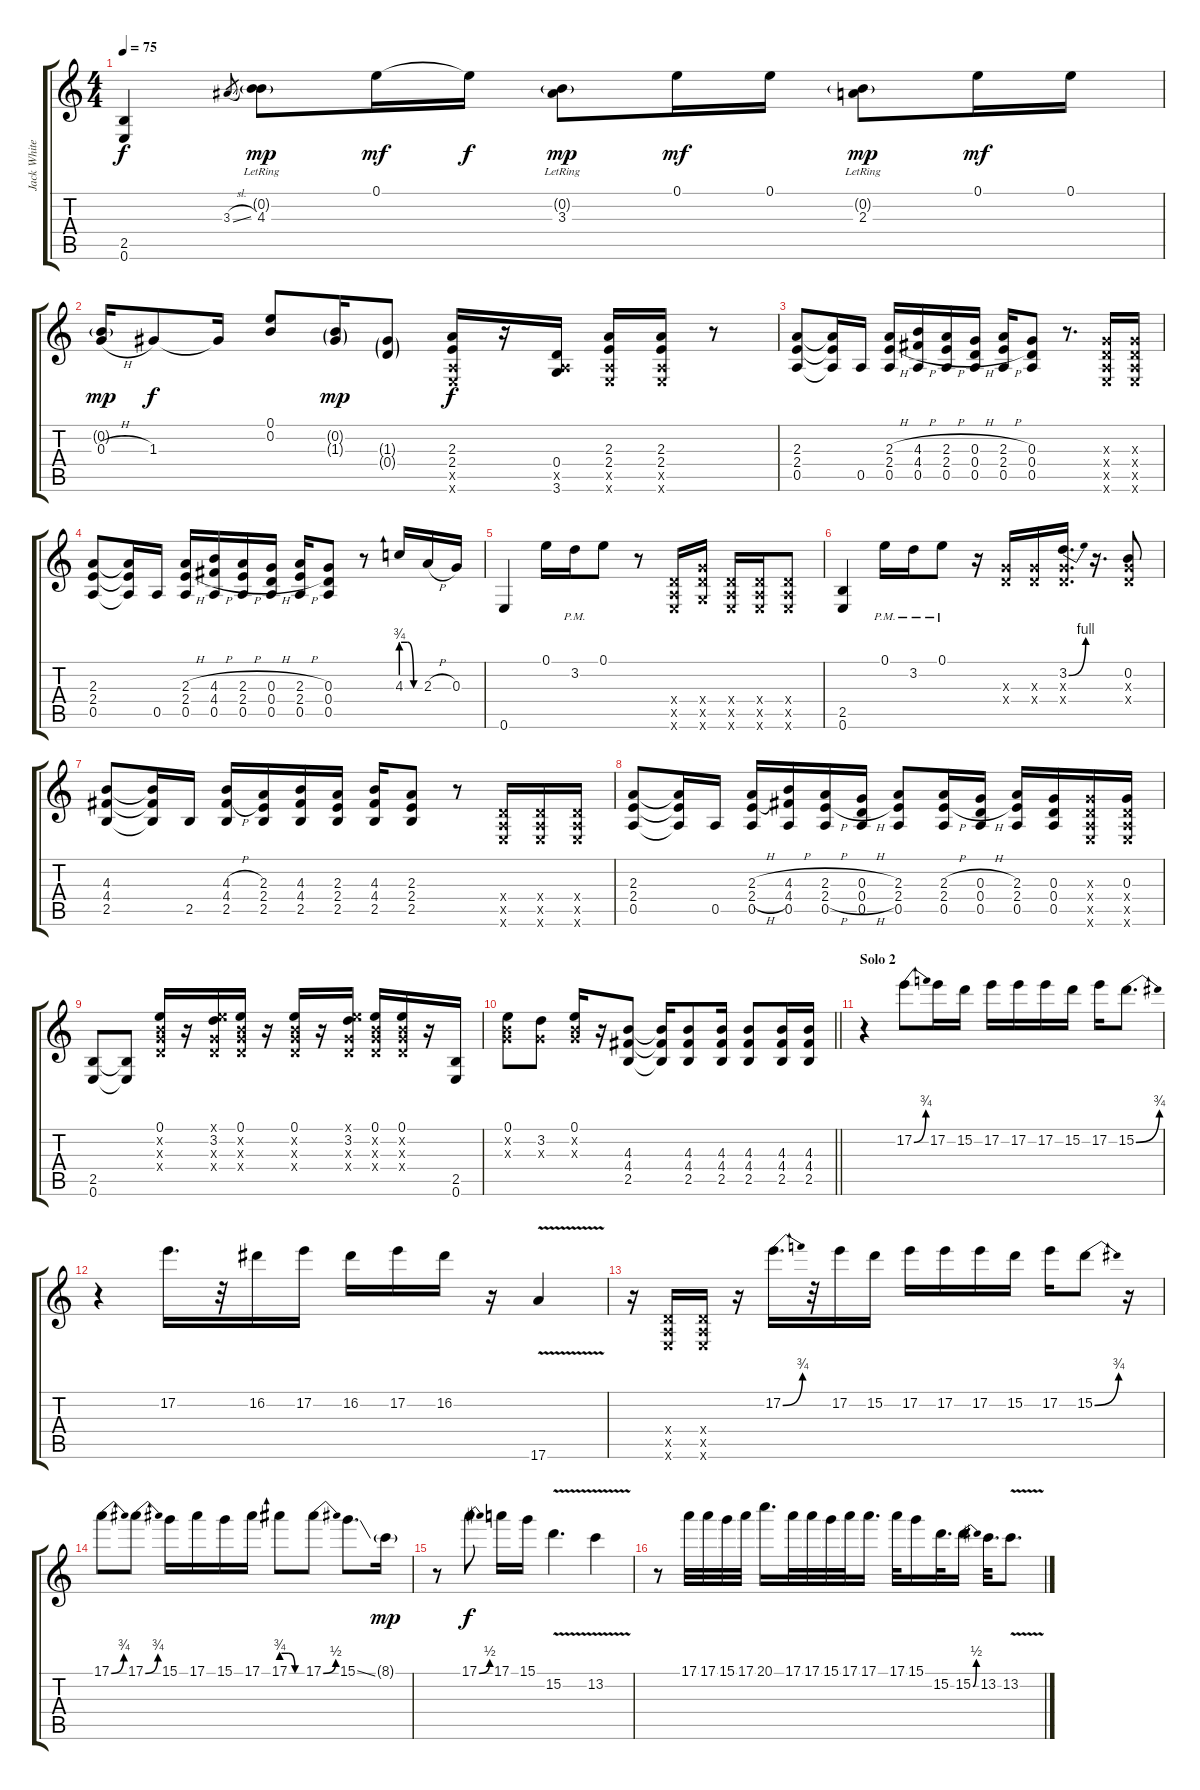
\track ("Jack White" "Jack White") {instrument overdrivenguitar}
\staff {score tabs}
\tuning (E4 B3 G3 D3 A2 E2) {hide}
\ts (4 4)
\tempo 75
\clef g2
\ks c
(2.5 0.6).4{dy f} 3.3{sl}.8{gr} (0.2{g} 4.3{lr}).8{dy mp} 0.1.16{dy mf} 0.1{t}.16{dy f} (0.2{g} 3.3{lr}).8{dy mp} 0.1.16{dy mf} 0.1.16 (0.2{g} 2.3{lr}).8{dy mp} 0.1.16{dy mf} 0.1.16 |
(0.2{g} 0.3{h}).16{dy mp} 1.3.8{dy f} 1.3{t}.16 (0.1 0.2).8 (0.2{g} 1.3{g}).16{dy mp} (1.3{g} 0.4{g}).8 (2.3 2.4 0.5{x} 0.6{x}).16{dy f} r.16 (0.4 0.5{x} 3.6).16 (2.3 2.4 0.5{x} 0.6{x}).16 (2.3 2.4 0.5{x} 0.6{x}).16 r.8 |
(2.3 2.4 0.5).8 (2.3{t} 2.4{t} 0.5{t}).16 0.5.16 (2.3{h} 2.4{h} 0.5).16 (4.3{h} 4.4{h} 0.5).16 (2.3{h} 2.4{h} 0.5).16 (0.3{h} 0.4{h} 0.5).16 (2.3{h} 2.4{h} 0.5).16 (0.3 0.4 0.5).8 r.8{d} (0.3{x} 0.4{x} 0.5{x} 0.6{x}).16 (0.3{x} 0.4{x} 0.5{x} 0.6{x}).16 |
(2.3 2.4 0.5).8 (2.3{t} 2.4{t} 0.5{t}).16 0.5.16 (2.3{h} 2.4{h} 0.5).16 (4.3{h} 4.4{h} 0.5).16 (2.3{h} 2.4{h} 0.5).16 (0.3{h} 0.4{h} 0.5).16 (2.3{h} 2.4{h} 0.5).16 (0.3 0.4 0.5).8 r.8 4.3{be (custom 0 3 20 3 40 0 60 0)}.16 2.3{h}.16 0.3.16 |
0.6.4 0.1.16 3.2{pm}.16 0.1.8 r.8 (0.4{x} 0.5{x} 0.6{x}).16 (5.4{x} 5.5{x} 3.6{x}).16 (0.4{x} 0.5{x} 0.6{x}).16 (0.4{x} 0.5{x} 0.6{x}).16 (0.4{x} 0.5{x} 0.6{x}).8 |
(2.5 0.6).4 0.1{pm}.16 3.2{pm}.16 0.1{pm}.8 r.16 (0.3{x} 0.4{x}).16 (0.3{x} 0.4{x}).16 (3.2{be (bend 0 0 60 4)} 0.3{x} 0.4{x}).16{d} r.16{d} (0.2 0.3{x} 0.4{x}).8 |
(4.3 4.4 2.5).8 (4.3{t} 4.4{t} 2.5{t}).16 2.5.16 (4.3{h} 4.4{h} 2.5).16 (2.3 2.4 2.5).16 (4.3 4.4 2.5).16 (2.3 2.4 2.5).16 (4.3 4.4 2.5).16 (2.3 2.4 2.5).8 r.8 (0.4{x} 0.5{x} 0.6{x}).16 (0.4{x} 0.5{x} 0.6{x}).16 (0.4{x} 0.5{x} 0.6{x}).16 |
(2.3 2.4 0.5).8 (2.3{t} 2.4{t} 0.5{t}).16 0.5.16 (2.3{h} 2.4{h} 0.5).16 (4.3{h} 4.4 0.5).16 (2.3{h} 2.4{h} 0.5).16 (0.3{h} 0.4{h} 0.5).16 (2.3 2.4 0.5).8 (2.3{h} 2.4{h} 0.5).16 (0.3{h} 0.4{h} 0.5).16 (2.3 2.4 0.5).16 (0.3 0.4 0.5).16 (0.3{x} 0.4{x} 0.5{x} 0.6{x}).16 (0.3 0.4{x} 0.5{x} 0.6{x}).16 |
(2.5 0.6).8 (2.5{t} 0.6{t}).8 (0.1 0.2{x} 0.3{x} 0.4{x}).16 r.16 (0.1{x} 3.2 0.3{x} 0.4{x}).16 (0.1 0.2{x} 0.3{x} 0.4{x}).16 r.16 (0.1 0.2{x} 0.3{x} 0.4{x}).16 r.16 (0.1{x} 3.2 0.3{x} 0.4{x}).16 (0.1 0.2{x} 0.3{x} 0.4{x}).16 (0.1 0.2{x} 0.3{x} 0.4{x}).16 r.16 (2.5 0.6).16 |
\barLineRight lightlight
(0.1 0.2{x} 0.3{x}).8 (3.2 0.3{x}).8 (0.1 0.2{x} 0.3{x}).16 r.16 (4.3 4.4 2.5).8 (4.3{t} 4.4{t} 2.5{t}).16 (4.3 4.4 2.5).8 (4.3 4.4 2.5).16 (4.3 4.4 2.5).8 (4.3 4.4 2.5).16 (4.3 4.4 2.5).16 |
\section ("" "Solo 2")
r.4{instrument distortionguitar} 17.2{be (bend 0 0 60 3)}.8 17.2.16 15.2.16 17.2.16 17.2.16 17.2.16 15.2.16 17.2.16 15.2{be (bend 0 0 60 3)}.8{d} |
r.4 17.2.16{d} r.32 16.2.16 17.2.16 16.2.16 17.2.16 16.2.16 r.16 17.6{v}.4 |
r.16 (0.4{x} 0.5{x} 0.6{x}).16 (0.4{x} 0.5{x} 0.6{x}).16 r.16 17.2{be (bend 0 0 60 3)}.16{d} r.32 17.2.16 15.2.16 17.2.16 17.2.16 17.2.16 15.2.16 17.2.16 15.2{be (bend 0 0 60 3)}.8 r.16 |
17.1{be (bend 0 0 60 3)}.8 17.1{be (bend 0 0 60 3)}.8 15.1.16 17.1.16 15.1.16 17.1.16 17.1{be (custom 0 3 20 3 40 0 60 0)}.8 17.1{be (bend 0 0 60 2)}.8 15.1{ss}.8{d} 8.1{g}.16{dy mp} |
r.8 17.1{be (bend 0 0 60 2)}.8{dy f} 17.1.16 15.1.16 15.2{v}.4{d} 13.2{v}.4 |
r.8 17.1.32 17.1.32 15.1.32 17.1.32 20.1.16{d} 17.1.32 17.1.32 15.1.32 17.1.32 17.1.16{d} 17.1.32 15.1.16 15.2.32{d} 15.2{be (bend 0 0 60 2)}.16 13.2.32{d} 13.2{v}.8{d}
